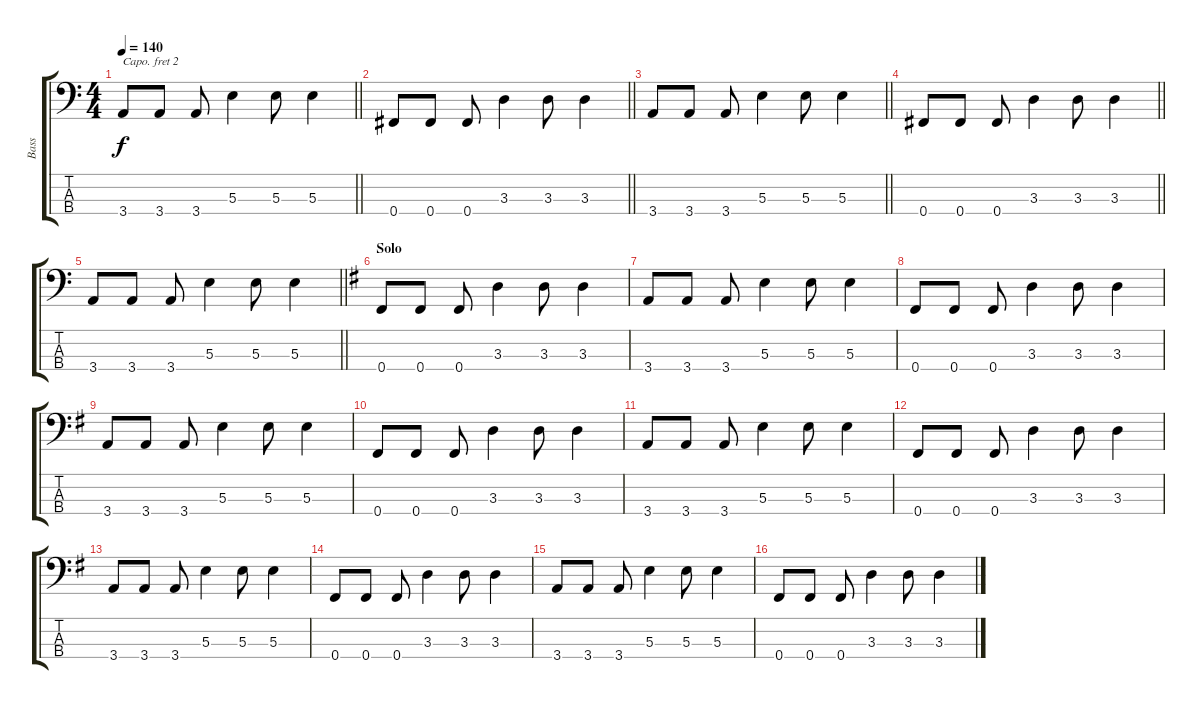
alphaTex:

\track ("Bass" "Bass") {instrument electricbasspick}
\staff {score tabs}
\capo 2
\tuning (G2 D2 A1 E1) {hide}
\ts (4 4)
\tempo 140
\clef f4
\barLineRight lightlight
\ks c
3.4.8{dy f} 3.4.8 3.4.8 5.3.4 5.3.8 5.3.4 |
\barLineRight lightlight
0.4.8 0.4.8 0.4.8 3.3.4 3.3.8 3.3.4 |
\barLineRight lightlight
3.4.8 3.4.8 3.4.8 5.3.4 5.3.8 5.3.4 |
\barLineRight lightlight
0.4.8 0.4.8 0.4.8 3.3.4 3.3.8 3.3.4 |
\barLineRight lightlight
3.4.8 3.4.8 3.4.8 5.3.4 5.3.8 5.3.4 |
\section ("" "Solo")
\ks g
0.4.8 0.4.8 0.4.8 3.3.4 3.3.8 3.3.4 |
3.4.8 3.4.8 3.4.8 5.3.4 5.3.8 5.3.4 |
0.4.8 0.4.8 0.4.8 3.3.4 3.3.8 3.3.4 |
3.4.8 3.4.8 3.4.8 5.3.4 5.3.8 5.3.4 |
0.4.8 0.4.8 0.4.8 3.3.4 3.3.8 3.3.4 |
3.4.8 3.4.8 3.4.8 5.3.4 5.3.8 5.3.4 |
0.4.8 0.4.8 0.4.8 3.3.4 3.3.8 3.3.4 |
3.4.8 3.4.8 3.4.8 5.3.4 5.3.8 5.3.4 |
0.4.8 0.4.8 0.4.8 3.3.4 3.3.8 3.3.4 |
3.4.8 3.4.8 3.4.8 5.3.4 5.3.8 5.3.4 |
0.4.8 0.4.8 0.4.8 3.3.4 3.3.8 3.3.4
